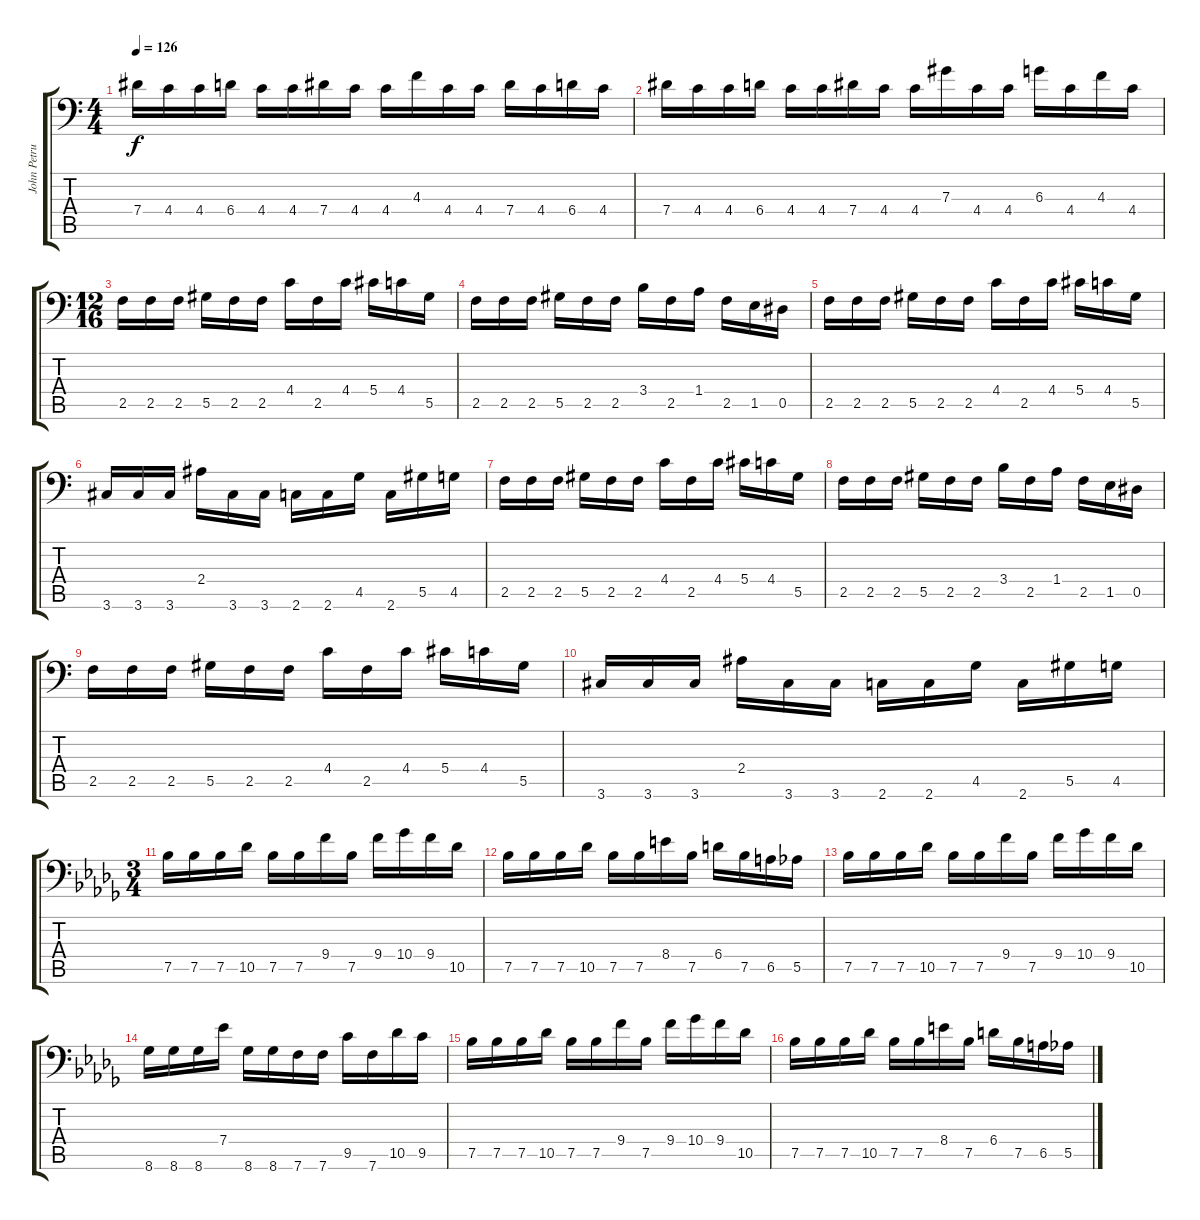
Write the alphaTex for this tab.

\track ("John Petrucci" "John Petru") {instrument distortionguitar}
\staff {score tabs}
\tuning (Bb3 F3 Db3 Ab2 Eb2 Bb1) {hide}
\ts (4 4)
\tempo 126
\clef f4
\ks c
7.4.16{dy f} 4.4.16 4.4.16 6.4.16 4.4.16 4.4.16 7.4.16 4.4.16 4.4.16 4.3.16 4.4.16 4.4.16 7.4.16 4.4.16 6.4.16 4.4.16 |
7.4.16 4.4.16 4.4.16 6.4.16 4.4.16 4.4.16 7.4.16 4.4.16 4.4.16 7.3.16 4.4.16 4.4.16 6.3.16 4.4.16 4.3.16 4.4.16 |
\ts (12 16)
2.5.16 2.5.16 2.5.16 5.5.16 2.5.16 2.5.16 4.4.16 2.5.16 4.4.16 5.4.16 4.4.16 5.5.16 |
2.5.16 2.5.16 2.5.16 5.5.16 2.5.16 2.5.16 3.4.16 2.5.16 1.4.16 2.5.16 1.5.16 0.5.16 |
2.5.16 2.5.16 2.5.16 5.5.16 2.5.16 2.5.16 4.4.16 2.5.16 4.4.16 5.4.16 4.4.16 5.5.16 |
3.6.16 3.6.16 3.6.16 2.4.16 3.6.16 3.6.16 2.6.16 2.6.16 4.5.16 2.6.16 5.5.16 4.5.16 |
2.5.16 2.5.16 2.5.16 5.5.16 2.5.16 2.5.16 4.4.16 2.5.16 4.4.16 5.4.16 4.4.16 5.5.16 |
2.5.16 2.5.16 2.5.16 5.5.16 2.5.16 2.5.16 3.4.16 2.5.16 1.4.16 2.5.16 1.5.16 0.5.16 |
2.5.16 2.5.16 2.5.16 5.5.16 2.5.16 2.5.16 4.4.16 2.5.16 4.4.16 5.4.16 4.4.16 5.5.16 |
3.6.16 3.6.16 3.6.16 2.4.16 3.6.16 3.6.16 2.6.16 2.6.16 4.5.16 2.6.16 5.5.16 4.5.16 |
\ts (3 4)
\ks bbminor
7.5.16 7.5.16 7.5.16 10.5.16 7.5.16 7.5.16 9.4.16 7.5.16 9.4.16 10.4.16 9.4.16 10.5.16 |
7.5.16 7.5.16 7.5.16 10.5.16 7.5.16 7.5.16 8.4.16 7.5.16 6.4.16 7.5.16 6.5.16 5.5.16 |
7.5.16 7.5.16 7.5.16 10.5.16 7.5.16 7.5.16 9.4.16 7.5.16 9.4.16 10.4.16 9.4.16 10.5.16 |
8.6.16 8.6.16 8.6.16 7.4.16 8.6.16 8.6.16 7.6.16 7.6.16 9.5.16 7.6.16 10.5.16 9.5.16 |
7.5.16 7.5.16 7.5.16 10.5.16 7.5.16 7.5.16 9.4.16 7.5.16 9.4.16 10.4.16 9.4.16 10.5.16 |
7.5.16 7.5.16 7.5.16 10.5.16 7.5.16 7.5.16 8.4.16 7.5.16 6.4.16 7.5.16 6.5.16 5.5.16
